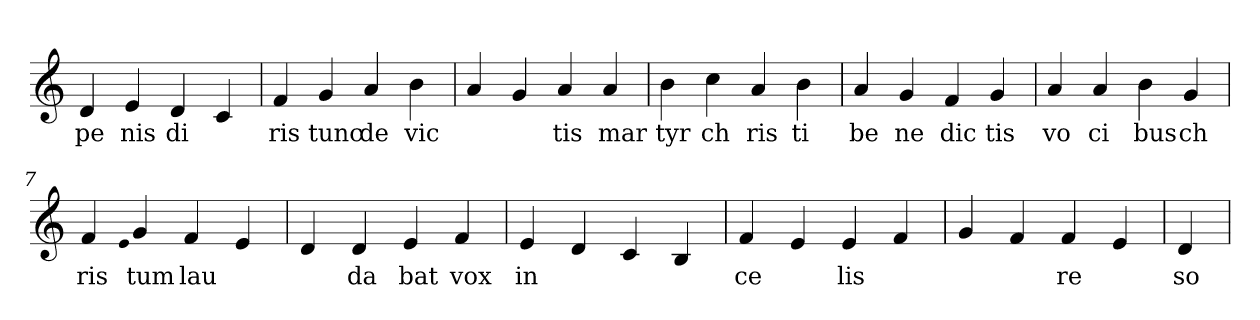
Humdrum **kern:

**kern	**text
*part1	*part1
*staff1	*staff1
*clefG2	*
=1	=1
4d	pe
4e	nis
4d	di
4c	.
=2	=2
4f	ris
4g	tunc
4a	de
4b	vic
=3	=3
4a	.
4g	.
4a	tis
4a	mar
=4	=4
4b	tyr
4cc	ch
4a	ris
4b	ti
=5	=5
4a	be
4g	ne
4f	dic
4g	tis
=6	=6
4a	vo
4a	ci
4b	bus
4g	ch
=7	=7
4f	ris
qqe	.
4g	tum
4f	lau
4e	.
=8	=8
4d	.
4d	da
4e	bat
4f	vox
=9	=9
4e	in
4d	.
4c	.
4B	.
=10	=10
4f	ce
4e	.
4e	lis
4f	.
=11	=11
4g	.
4f	.
4f	re
4e	.
=12	=12
4d	so
=	=
*-	*-
